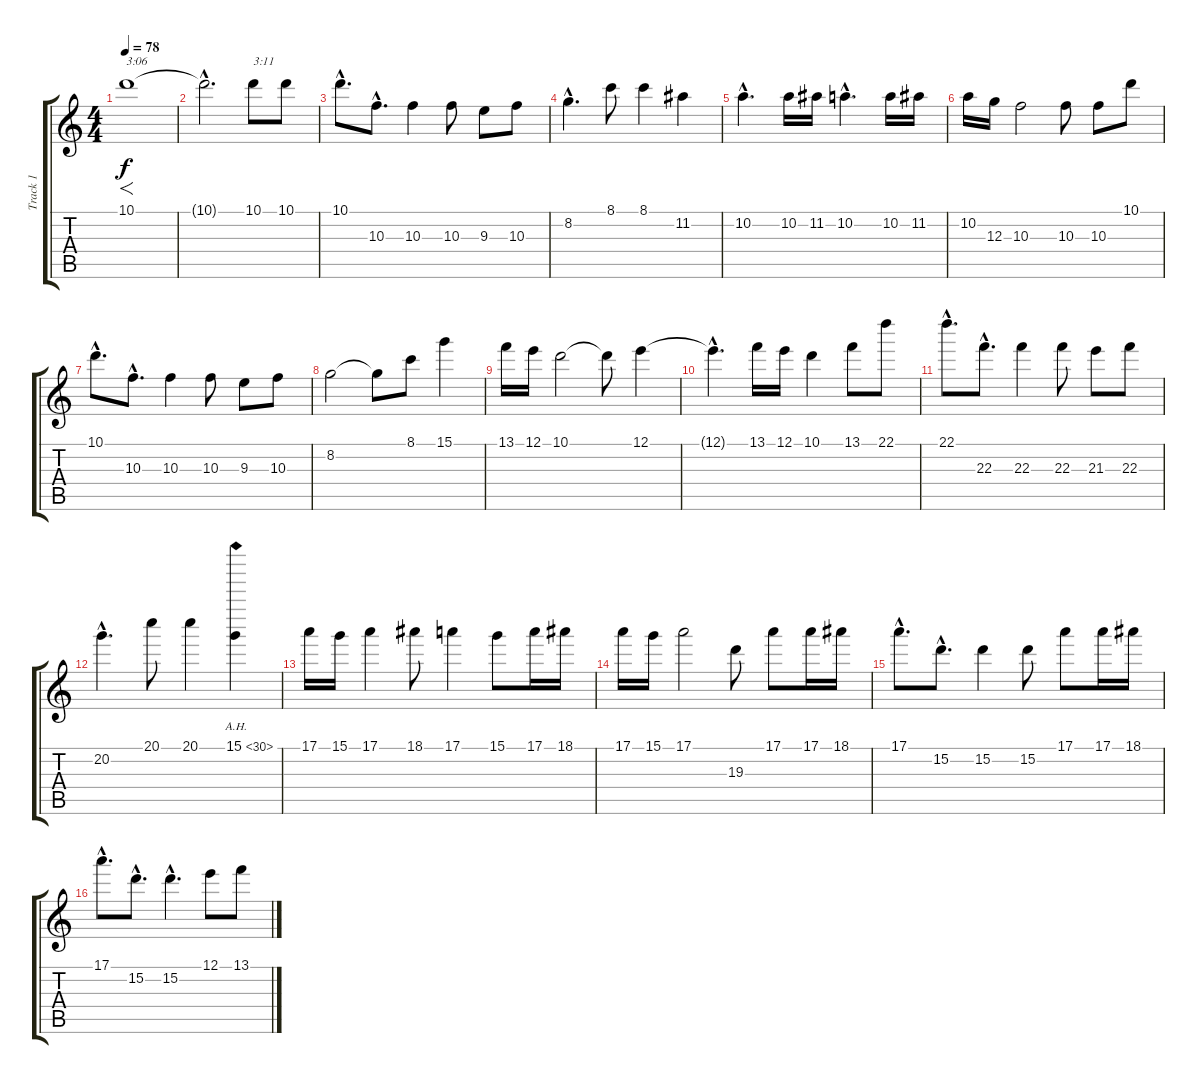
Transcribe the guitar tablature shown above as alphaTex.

\track ("Track 1" "Track 1") {instrument overdrivenguitar}
\staff {score tabs}
\tuning (E4 B3 G3 D3 A2 E2) {hide}
\ts (4 4)
\tempo 78
\clef g2
\ks c
10.1.1{f txt "3:06" dy f instrument overdrivenguitar} |
10.1{hac t}.2{d} 10.1.8{txt "3:11"} 10.1.8 |
10.1{hac}.8{d} 10.3{hac}.8{d} 10.3.4 10.3.8 9.3.8 10.3.8 |
8.2{hac}.4{d} 8.1.8 8.1.4 11.2.4 |
10.2{hac}.4{d} 10.2.16 11.2.16 10.2{hac}.4{d} 10.2.16 11.2.16 |
10.2.16 12.3.16 10.3.2 10.3.8 10.3.8 10.1.8 |
10.1{hac}.8{d} 10.3{hac}.8{d} 10.3.4 10.3.8 9.3.8 10.3.8 |
8.2.2 8.2{t}.8 8.1.8 15.1.4 |
13.1.16 12.1.16 10.1.2 10.1{t}.8 12.1.4 |
12.1{hac t}.4{d} 13.1.16 12.1.16 10.1.4 13.1.8 22.1.8 |
22.1{hac}.8{d} 22.3{hac}.8{d} 22.3.4 22.3.8 21.3.8 22.3.8 |
20.2{hac}.4{d} 20.1.8 20.1.4 15.1{ah 15}.4 |
17.1.16 15.1.16 17.1.4 18.1.8 17.1.4 15.1.8 17.1.16 18.1.16 |
17.1.16 15.1.16 17.1.2 19.3.8 17.1.8 17.1.16 18.1.16 |
17.1{hac}.8{d} 15.2{hac}.8{d} 15.2.4 15.2.8 17.1.8 17.1.16 18.1.16 |
17.1{hac}.8{d} 15.2{hac}.8{d} 15.2{hac}.4{d} 12.1.8 13.1.8
